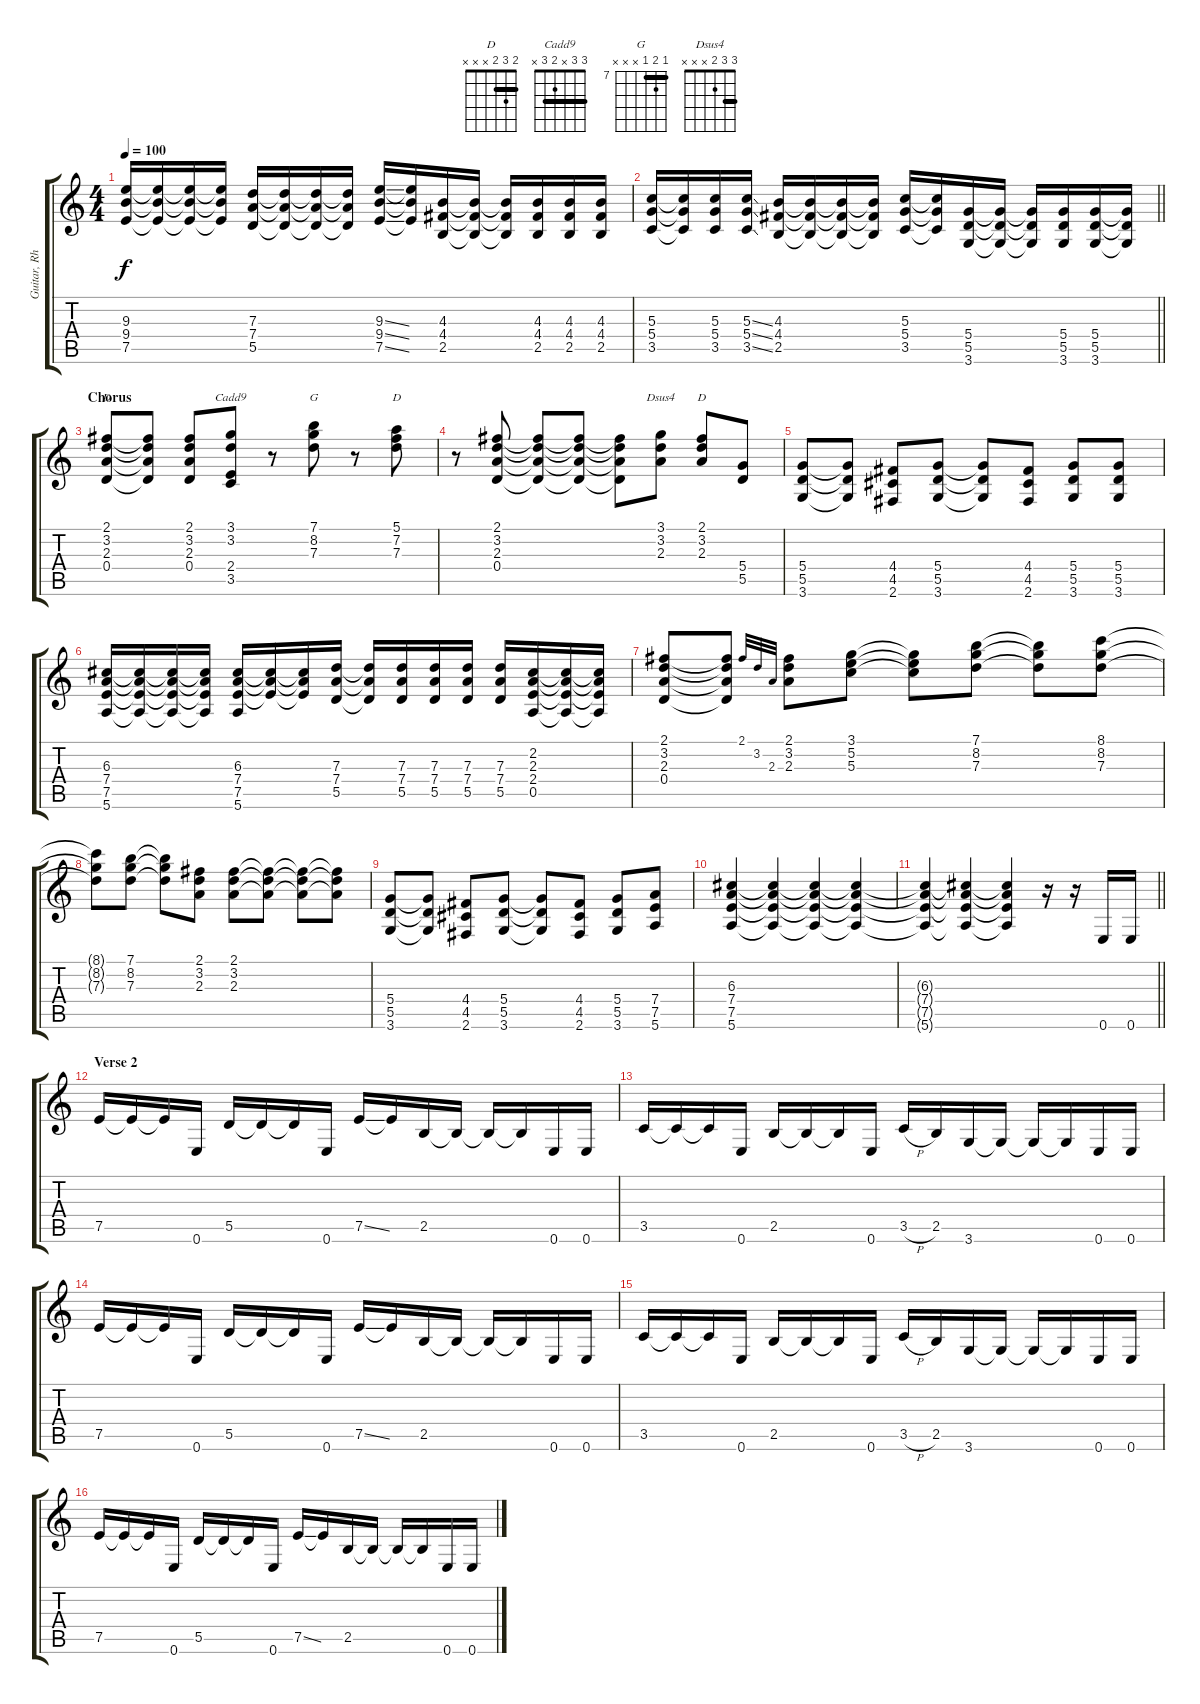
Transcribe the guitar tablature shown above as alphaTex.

\track ("Guitar, Rhythm" "Guitar, Rh") {instrument distortionguitar}
\staff {score tabs}
\tuning (E4 B3 G3 D3 A2 E2) {hide}
\chord ("D" 2 3 2 0 x x) {barre 2}
\chord ("Cadd9" 3 3 x 2 3 x) {barre 3}
\chord ("G" 7 8 7 x x x) {firstfret 7 barre 7}
\chord ("D" 5 7 7 x x x) {firstfret 5}
\chord ("Dsus4" 3 3 2 x x x) {barre 3}
\chord ("D" 2 3 2 x x x) {barre 2}
\ts (4 4)
\tempo 100
\clef g2
\ks c
(9.3 9.4 7.5).16{dy f} (9.3{t} 9.4{t} 7.5{t}).16 (9.3{t} 9.4{t} 7.5{t}).16 (9.3{t} 9.4{t} 7.5{t}).16 (7.3 7.4 5.5).16 (7.3{t} 7.4{t} 5.5{t}).16 (7.3{t} 7.4{t} 5.5{t}).16 (7.3{t} 7.4{t} 5.5{t}).16 (9.3{ss} 9.4{ss} 7.5{ss}).16 (9.3{t} 9.4{t} 7.5{t}).16 (4.3 4.4 2.5).16 (4.3{t} 4.4{t} 2.5{t}).16 (4.3{t} 4.4{t} 2.5{t}).16 (4.3 4.4 2.5).16 (4.3 4.4 2.5).16 (4.3 4.4 2.5).16 |
\barLineRight lightlight
(5.3 5.4 3.5).16 (5.3{t} 5.4{t} 3.5{t}).16 (5.3 5.4 3.5).16 (5.3{ss} 5.4{ss} 3.5{ss}).16 (4.3 4.4 2.5).16 (4.3{t} 4.4{t} 2.5{t}).16 (4.3{t} 4.4{t} 2.5{t}).16 (4.3{t} 4.4{t} 2.5{t}).16 (5.3 5.4 3.5).16 (5.3{t} 5.4{t} 3.5{t}).16 (5.4 5.5 3.6).16 (5.4{t} 5.5{t} 3.6{t}).16 (5.4{t} 5.5{t} 3.6{t}).16 (5.4 5.5 3.6).16 (5.4 5.5 3.6).16 (5.4{t} 5.5{t} 3.6{t}).16 |
\section ("" "Chorus")
(2.1 3.2 2.3 0.4).8{ch "D"} (2.1{t} 3.2{t} 2.3{t} 0.4{t}).8 (2.1 3.2 2.3 0.4).8 (3.1 3.2 2.4 3.5).8{ch "Cadd9"} r.8 (7.1 8.2 7.3).8{ch "G"} r.8 (5.1 7.2 7.3).8{ch "D"} |
r.8 (2.1 3.2 2.3 0.4).8 (2.1{t} 3.2{t} 2.3{t} 0.4{t}).8 (2.1{t} 3.2{t} 2.3{t} 0.4{t}).8 (2.1{t} 3.2{t} 2.3{t} 0.4{t}).8 (3.1 3.2 2.3).8{ch "Dsus4"} (2.1 3.2 2.3).8{ch "D"} (5.4 5.5).8 |
(5.4 5.5 3.6).8 (5.4{t} 5.5{t} 3.6{t}).8 (4.4 4.5 2.6).8 (5.4 5.5 3.6).8 (5.4{t} 5.5{t} 3.6{t}).8 (4.4 4.5 2.6).8 (5.4 5.5 3.6).8 (5.4 5.5 3.6).8 |
(6.3 7.4 7.5 5.6).16 (6.3{t} 7.4{t} 7.5{t} 5.6{t}).16 (6.3{t} 7.4{t} 7.5{t} 5.6{t}).16 (6.3{t} 7.4{t} 7.5{t} 5.6{t}).16 (6.3 7.4 7.5 5.6).16 (6.3{t} 7.4{t} 7.5{t}).16 (6.3{t} 7.4{t} 7.5{t}).16 (7.3 7.4 5.5).16 (7.3{t} 7.4{t} 5.5{t}).16 (7.3 7.4 5.5).16 (7.3 7.4 5.5).16 (7.3 7.4 5.5).16 (7.3 7.4 5.5).16 (2.2 2.3 2.4 0.5).16 (2.2{t} 2.3{t} 2.4{t} 0.5{t}).16 (2.2{t} 2.3{t} 2.4{t} 0.5{t}).16 |
(2.1 3.2 2.3 0.4).8 (2.1{t} 3.2{t} 2.3{t} 0.4{t}).8 2.1.32{gr onbeat} 3.2.32{gr onbeat} 2.3.32{gr onbeat} (2.1 3.2 2.3).8 (3.1 5.2 5.3).8 (3.1{t} 5.2{t} 5.3{t}).8 (7.1 8.2 7.3).8 (7.1{t} 8.2{t} 7.3{t}).8 (8.1 8.2 7.3).8 |
(8.1{t} 8.2{t} 7.3{t}).8 (7.1 8.2 7.3).8 (7.1{t} 8.2{t} 7.3{t}).8 (2.1 3.2 2.3).8 (2.1 3.2 2.3).8 (2.1{t} 3.2{t} 2.3{t}).8 (2.1{t} 3.2{t} 2.3{t}).8 (2.1{t} 3.2{t} 2.3{t}).8 |
(5.4 5.5 3.6).8 (5.4{t} 5.5{t} 3.6{t}).8 (4.4 4.5 2.6).8 (5.4 5.5 3.6).8 (5.4{t} 5.5{t} 3.6{t}).8 (4.4 4.5 2.6).8 (5.4 5.5 3.6).8 (7.4 7.5 5.6).8 |
(6.3 7.4 7.5 5.6).4 (6.3{t} 7.4{t} 7.5{t} 5.6{t}).4 (6.3{t} 7.4{t} 7.5{t} 5.6{t}).4 (6.3{t} 7.4{t} 7.5{t} 5.6{t}).4 |
\barLineRight lightlight
(6.3{t} 7.4{t} 7.5{t} 5.6{t}).4 (6.3{t} 7.4{t} 7.5{t} 5.6{t}).4 (6.3{t} 7.4{t} 7.5{t} 5.6{t}).4 r.16 r.16 0.6.16 0.6.16 |
\section ("" "Verse 2")
7.5.16 7.5{t}.16 7.5{t}.16 0.6.16 5.5.16 5.5{t}.16 5.5{t}.16 0.6.16 7.5{ss}.16 7.5{t}.16 2.5.16 2.5{t}.16 2.5{t}.16 2.5{t}.16 0.6.16 0.6.16 |
3.5.16 3.5{t}.16 3.5{t}.16 0.6.16 2.5.16 2.5{t}.16 2.5{t}.16 0.6.16 3.5{h}.16 2.5.16 3.6.16 3.6{t}.16 3.6{t}.16 3.6{t}.16 0.6.16 0.6.16 |
7.5.16 7.5{t}.16 7.5{t}.16 0.6.16 5.5.16 5.5{t}.16 5.5{t}.16 0.6.16 7.5{ss}.16 7.5{t}.16 2.5.16 2.5{t}.16 2.5{t}.16 2.5{t}.16 0.6.16 0.6.16 |
3.5.16 3.5{t}.16 3.5{t}.16 0.6.16 2.5.16 2.5{t}.16 2.5{t}.16 0.6.16 3.5{h}.16 2.5.16 3.6.16 3.6{t}.16 3.6{t}.16 3.6{t}.16 0.6.16 0.6.16 |
7.5.16 7.5{t}.16 7.5{t}.16 0.6.16 5.5.16 5.5{t}.16 5.5{t}.16 0.6.16 7.5{ss}.16 7.5{t}.16 2.5.16 2.5{t}.16 2.5{t}.16 2.5{t}.16 0.6.16 0.6.16
